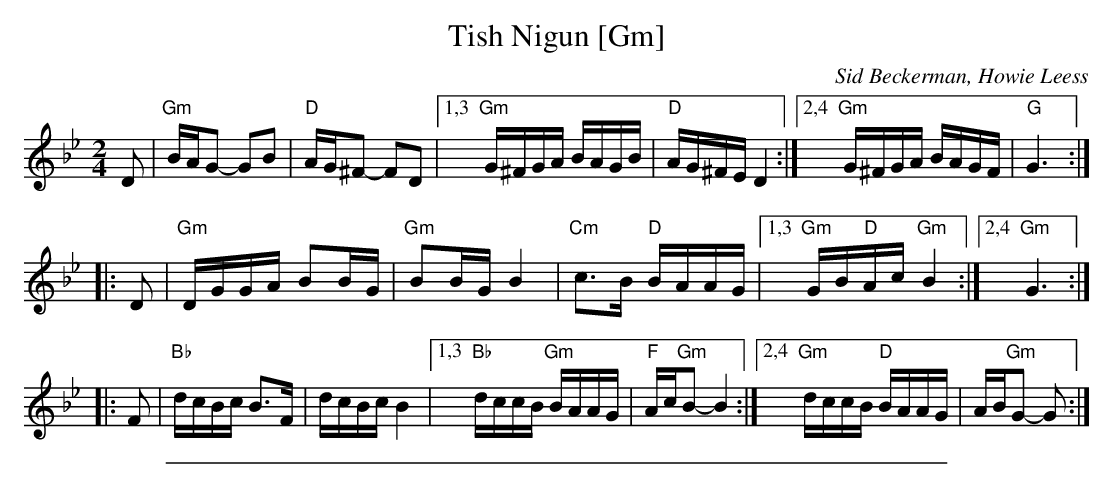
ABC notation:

X:1
T: Tish Nigun [Gm]
O: Sid Beckerman, Howie Leess
M: 2/4
L: 1/16
K: Gm
D2 \
| "Gm"BAG2- G2B2 | "D"AG^F2- F2D2 \
|1,3 "Gm"G^FGA BAGB | "D"AG^FE D4 \
:|2,4 "Gm"G^FGA BAGF | "G"G6 :|
|: D2 \
| "Gm"DGGA B2BG | "Gm"B2BG B4 \
| "Cm"c3B "D"BAAG |1,3 "Gm"GB"D"Ac "Gm"B4 :|2,4 "Gm"G6 :|
|: F2 \
|  "Bb"dcBc B3F | dcBc B4 \
|1,3 "Bb"dccB "Gm"BAAG | "F"Ac"Gm"B2- B4 \
:|2,4 "Gm"dccB "D"BAAG | AB"Gm"G2- G2 :|
